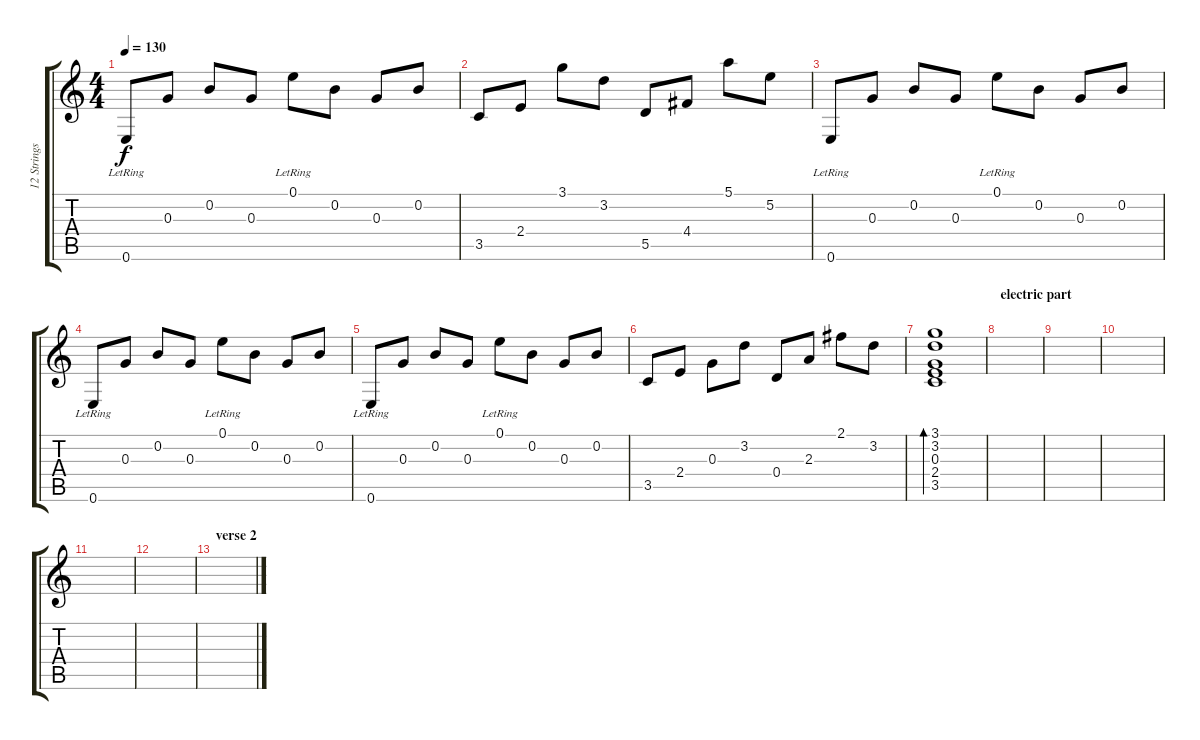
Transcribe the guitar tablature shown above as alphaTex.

\track ("12 Strings Guitar" "12 Strings") {instrument electricguitarclean}
\staff {score tabs}
\tuning (E4 B3 G3 D3 A2 E2) {hide}
\ts (4 4)
\tempo 130
\clef g2
\ks c
0.6{lr}.8{dy f} 0.3.8 0.2.8 0.3.8 0.1{lr}.8 0.2.8 0.3.8 0.2.8 |
3.5.8 2.4.8 3.1.8 3.2.8 5.5.8 4.4.8 5.1.8 5.2.8 |
0.6{lr}.8 0.3.8 0.2.8 0.3.8 0.1{lr}.8 0.2.8 0.3.8 0.2.8 |
0.6{lr}.8 0.3.8 0.2.8 0.3.8 0.1{lr}.8 0.2.8 0.3.8 0.2.8 |
0.6{lr}.8 0.3.8 0.2.8 0.3.8 0.1{lr}.8 0.2.8 0.3.8 0.2.8 |
3.5.8 2.4.8 0.3.8 3.2.8 0.4.8 2.3.8 2.1.8 3.2.8 |
(3.1 3.2 0.3 2.4 3.5).1{bd 240} |
\section ("" "electric part")
|
|
|
|
|
\section ("" "verse 2")
